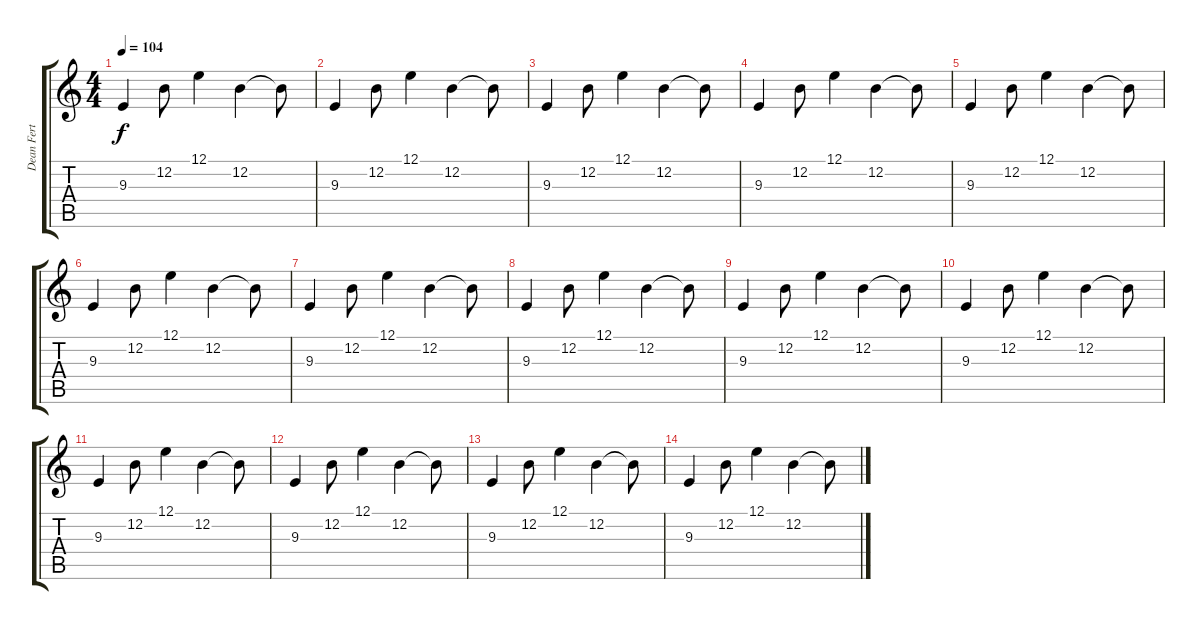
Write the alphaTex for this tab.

\track (" Dean Fertita (Piano)" " Dean Fert") {instrument electricgrandpiano}
\staff {score tabs}
\tuning (E4 B3 G3 D3 A2 E2) {hide}
\ts (4 4)
\tempo 104
\clef g2
\ks c
9.3.4{dy f} 12.2.8 12.1.4 12.2.4 12.2{t}.8 |
9.3.4 12.2.8 12.1.4 12.2.4 12.2{t}.8 |
9.3.4 12.2.8 12.1.4 12.2.4 12.2{t}.8 |
9.3.4 12.2.8 12.1.4 12.2.4 12.2{t}.8 |
9.3.4 12.2.8 12.1.4 12.2.4 12.2{t}.8 |
9.3.4 12.2.8 12.1.4 12.2.4 12.2{t}.8 |
9.3.4 12.2.8 12.1.4 12.2.4 12.2{t}.8 |
9.3.4 12.2.8 12.1.4 12.2.4 12.2{t}.8 |
9.3.4 12.2.8 12.1.4 12.2.4 12.2{t}.8 |
9.3.4 12.2.8 12.1.4 12.2.4 12.2{t}.8 |
9.3.4 12.2.8 12.1.4 12.2.4 12.2{t}.8 |
9.3.4 12.2.8 12.1.4 12.2.4 12.2{t}.8 |
9.3.4 12.2.8 12.1.4 12.2.4 12.2{t}.8 |
9.3.4 12.2.8 12.1.4 12.2.4 12.2{t}.8
